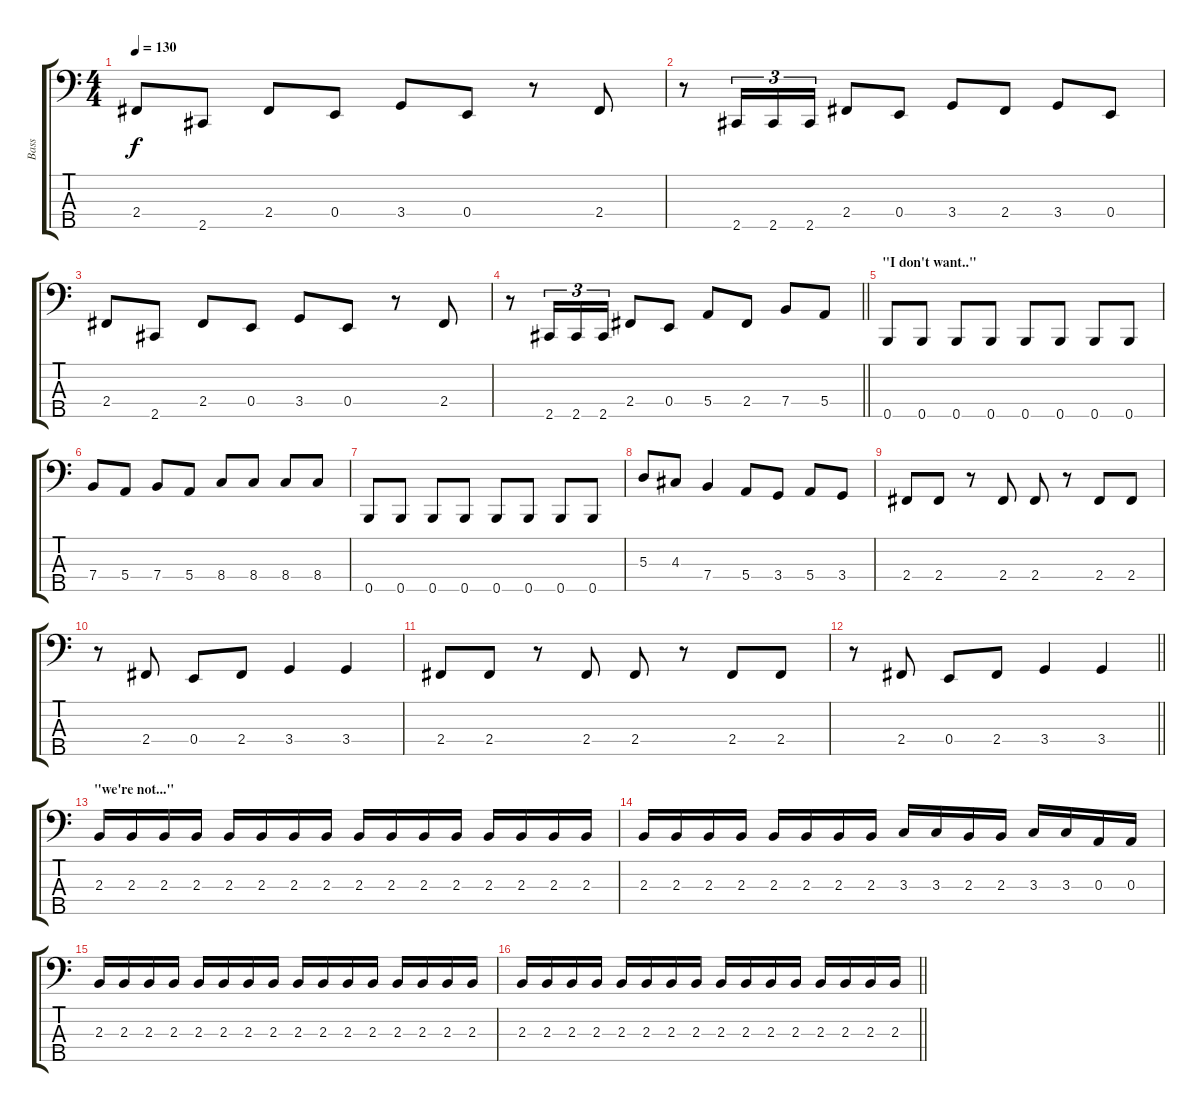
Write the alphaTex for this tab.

\track ("Bass" "Bass") {instrument electricbassfinger}
\staff {score tabs}
\tuning (G2 D2 A1 E1 B0) {hide}
\ts (4 4)
\tempo 130
\clef f4
\ks c
2.4.8{dy f} 2.5.8 2.4.8 0.4.8 3.4.8 0.4.8 r.8 2.4.8 |
r.8 2.5.16{tu (3 2)} 2.5.16{tu (3 2)} 2.5.16{tu (3 2)} 2.4.8 0.4.8 3.4.8 2.4.8 3.4.8 0.4.8 |
2.4.8 2.5.8 2.4.8 0.4.8 3.4.8 0.4.8 r.8 2.4.8 |
\barLineRight lightlight
r.8 2.5.16{tu (3 2)} 2.5.16{tu (3 2)} 2.5.16{tu (3 2)} 2.4.8 0.4.8 5.4.8 2.4.8 7.4.8 5.4.8 |
\section ("" "\"I don't want..\"")
0.5.8 0.5.8 0.5.8 0.5.8 0.5.8 0.5.8 0.5.8 0.5.8 |
7.4.8 5.4.8 7.4.8 5.4.8 8.4.8 8.4.8 8.4.8 8.4.8 |
0.5.8 0.5.8 0.5.8 0.5.8 0.5.8 0.5.8 0.5.8 0.5.8 |
5.3.8 4.3.8 7.4.4 5.4.8 3.4.8 5.4.8 3.4.8 |
2.4.8 2.4.8 r.8 2.4.8 2.4.8 r.8 2.4.8 2.4.8 |
r.8 2.4.8 0.4.8 2.4.8 3.4.4 3.4.4 |
2.4.8 2.4.8 r.8 2.4.8 2.4.8 r.8 2.4.8 2.4.8 |
\barLineRight lightlight
r.8 2.4.8 0.4.8 2.4.8 3.4.4 3.4.4 |
\section ("" "\"we're not...\"")
2.3.16 2.3.16 2.3.16 2.3.16 2.3.16 2.3.16 2.3.16 2.3.16 2.3.16 2.3.16 2.3.16 2.3.16 2.3.16 2.3.16 2.3.16 2.3.16 |
2.3.16 2.3.16 2.3.16 2.3.16 2.3.16 2.3.16 2.3.16 2.3.16 3.3.16 3.3.16 2.3.16 2.3.16 3.3.16 3.3.16 0.3.16 0.3.16 |
2.3.16 2.3.16 2.3.16 2.3.16 2.3.16 2.3.16 2.3.16 2.3.16 2.3.16 2.3.16 2.3.16 2.3.16 2.3.16 2.3.16 2.3.16 2.3.16 |
\barLineRight lightlight
2.3.16 2.3.16 2.3.16 2.3.16 2.3.16 2.3.16 2.3.16 2.3.16 2.3.16 2.3.16 2.3.16 2.3.16 2.3.16 2.3.16 2.3.16 2.3.16
